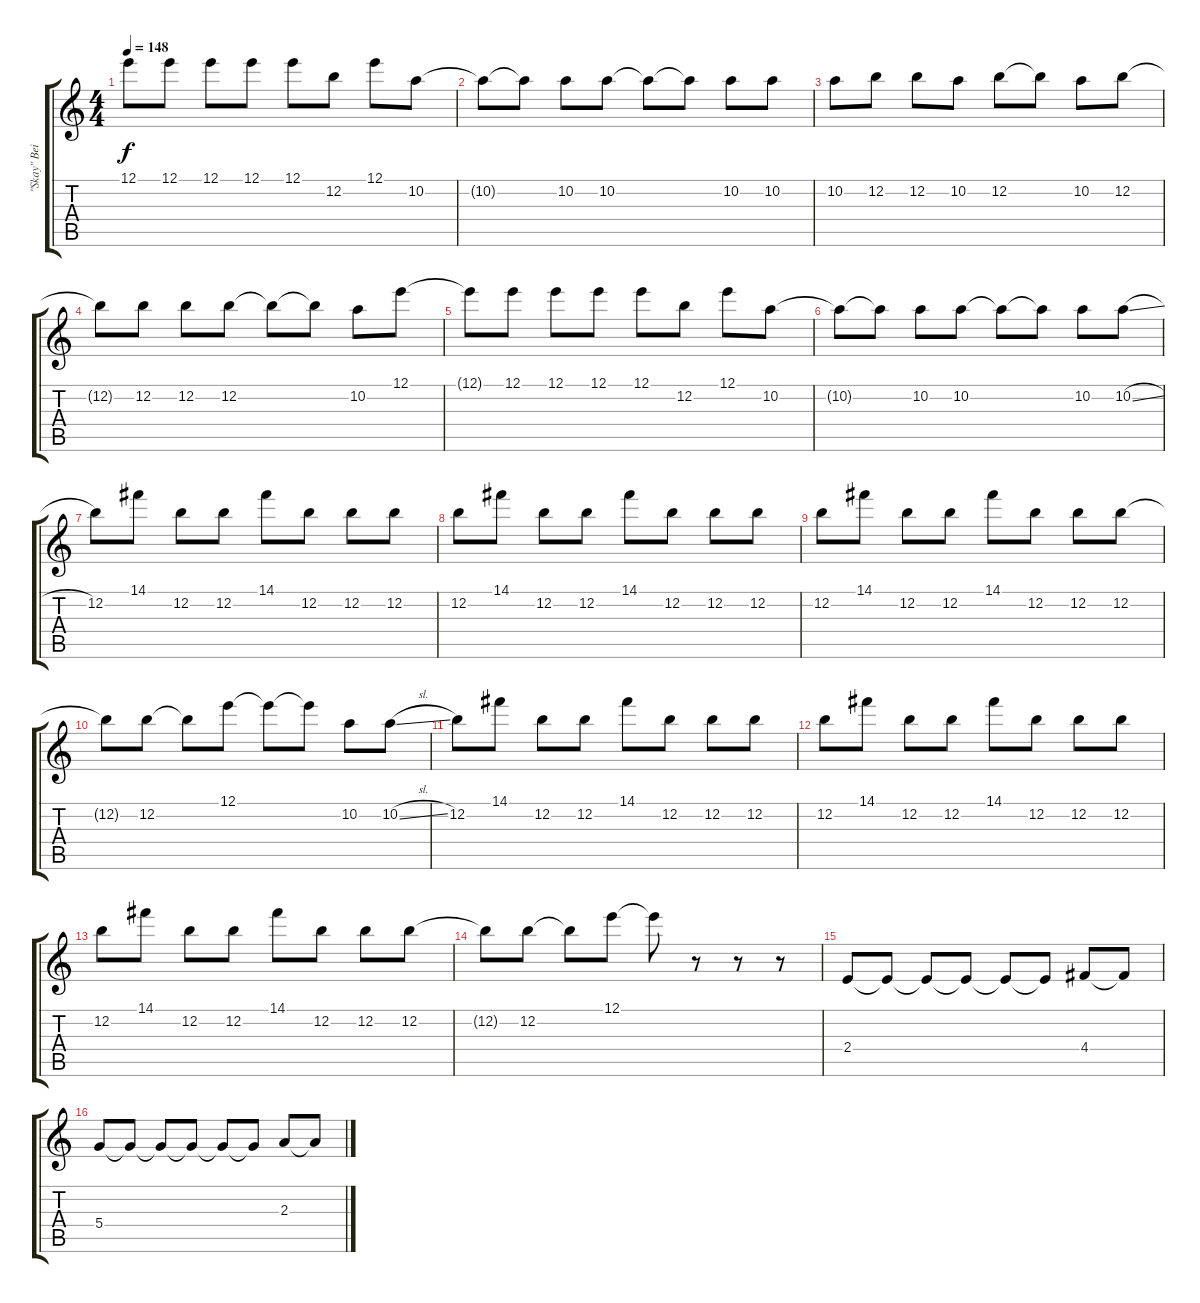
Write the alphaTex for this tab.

\track ("\"Skay\" Beilinson" "\"Skay\" Bei") {instrument overdrivenguitar}
\staff {score tabs}
\tuning (E4 B3 G3 D3 A2 E2) {hide}
\ts (4 4)
\tempo 148
\clef g2
\ks c
12.1{t}.8{dy f} 12.1.8 12.1.8 12.1.8 12.1.8 12.2.8 12.1.8 10.2.8 |
10.2{t}.8 10.2{t}.8 10.2.8 10.2.8 10.2{t}.8 10.2{t}.8 10.2.8 10.2.8 |
10.2.8 12.2.8 12.2.8 10.2.8 12.2.8 12.2{t}.8 10.2.8 12.2.8 |
12.2{t}.8 12.2.8 12.2.8 12.2.8 12.2{t}.8 12.2{t}.8 10.2.8 12.1.8 |
12.1{t}.8 12.1.8 12.1.8 12.1.8 12.1.8 12.2.8 12.1.8 10.2.8 |
10.2{t}.8 10.2{t}.8 10.2.8 10.2.8 10.2{t}.8 10.2{t}.8 10.2.8 10.2{sl}.8 |
12.2.8 14.1.8 12.2.8 12.2.8 14.1.8 12.2.8 12.2.8 12.2.8 |
12.2.8 14.1.8 12.2.8 12.2.8 14.1.8 12.2.8 12.2.8 12.2.8 |
12.2.8 14.1.8 12.2.8 12.2.8 14.1.8 12.2.8 12.2.8 12.2.8 |
12.2{t}.8 12.2.8 12.2{t}.8 12.1.8 12.1{t}.8 12.1{t}.8 10.2.8 10.2{sl}.8 |
12.2.8 14.1.8 12.2.8 12.2.8 14.1.8 12.2.8 12.2.8 12.2.8 |
12.2.8 14.1.8 12.2.8 12.2.8 14.1.8 12.2.8 12.2.8 12.2.8 |
12.2.8 14.1.8 12.2.8 12.2.8 14.1.8 12.2.8 12.2.8 12.2.8 |
12.2{t}.8 12.2.8 12.2{t}.8 12.1.8 12.1{t}.8 r.8 r.8 r.8 |
2.4.8{volume 9} 2.4{t}.8 2.4{t}.8 2.4{t}.8 2.4{t}.8 2.4{t}.8 4.4.8 4.4{t}.8 |
5.4.8 5.4{t}.8 5.4{t}.8 5.4{t}.8 5.4{t}.8 5.4{t}.8 2.3.8 2.3{t}.8
